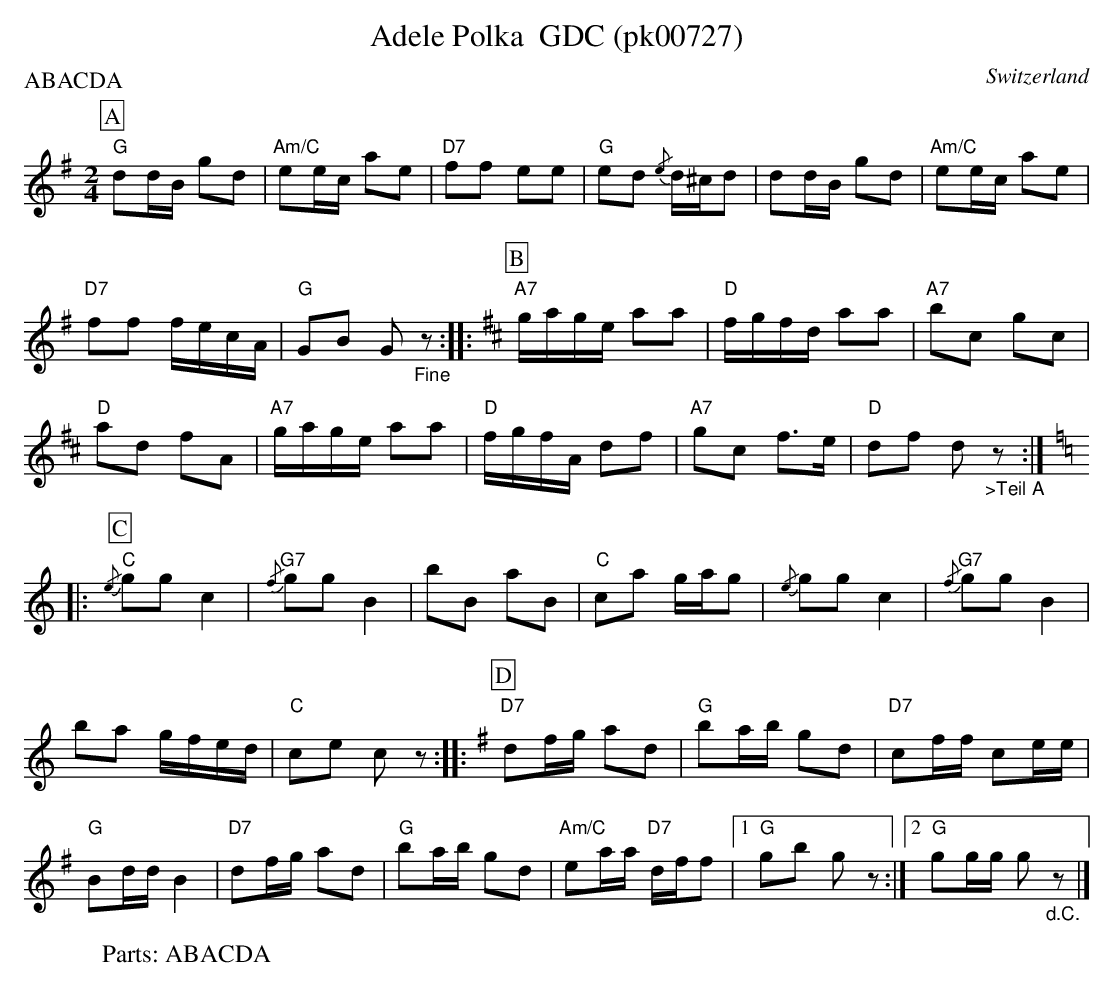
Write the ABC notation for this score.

X:1
T: Adele Polka  GDC (pk00727)
P:ABACDA
O:Switzerland
M:2/4
L:1/8
K:G major
[P:A] "G"dd/B/ gd | "Am/C"ee/c/ ae | "D7"ff ee | "G"ed {/e}d/^c/d | dd/B/ gd | "Am/C"ee/c/ ae |
"D7"ff f/e/c/A/ | "G"GB G"_Fine"z ::  [K:D] [P:B] "A7"g/a/g/e/ aa | "D"f/g/f/d/ aa | "A7"bc gc |
"D"ad fA | "A7"g/a/g/e/ aa | "D"f/g/f/A/ df | "A7"gc f>e | "D"df d"_>Teil A"z :: [P:C] [K:C]
"C"{/e}ggc2 | "G7"{/f}ggB2 | bB aB | "C"ca g/a/g | {/e}ggc2 | "G7"{/f}ggB2 |
ba g/f/e/d/ | "C"ce cz ::  [K:G][P:D] "D7"df/g/ ad | "G"ba/b/ gd | "D7"cf/f/ ce/e/ |
"G"Bd/d/B2 | "D7"df/g/ ad | "G"ba/b/ gd | "Am/C"ea/a/ "D7"d/f/f |1 "G"gb gz :|2 "G"gg/g/ g"_d.C."z |]
W: Parts: ABACDA
